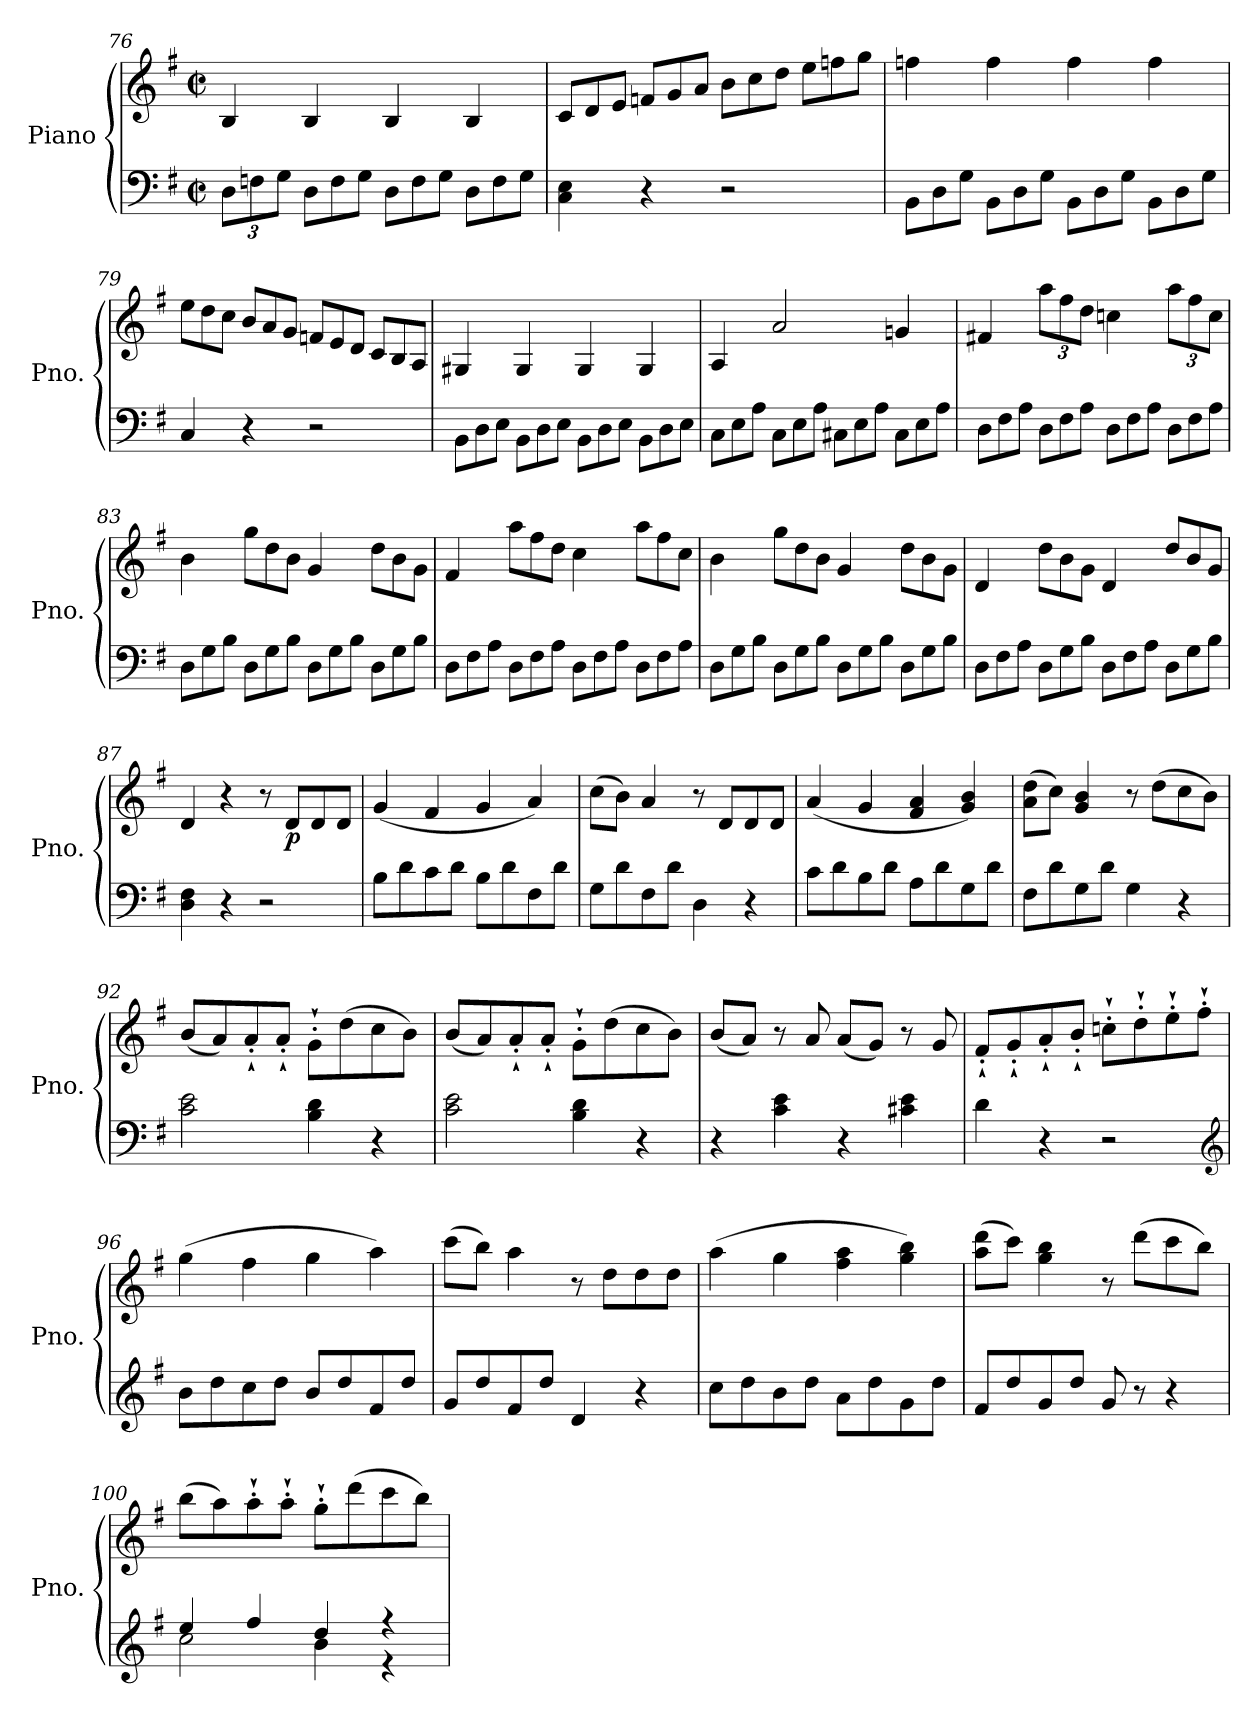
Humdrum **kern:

**kern	**kern	**dynam
*part1	*part1	*part1
*staff2	*staff1	*staff1/2
*I"Piano	*	*
*I'Pno.	*	*
!!LO:PB:g=z
*clefF4	*clefG2	*
*k[f#]	*k[f#]	*
*G:	*G:	*
*M2/2	*M2/2	*
*met(c|)	*met(c|)	*
*Xbrackettup	*	*
=76	=76	=76
12D\L	4B/	.
12Fn\	.	.
12G\J	.	.
*Xtuplet	*	*
12D\L	4B/	.
12F\	.	.
12G\J	.	.
12D\L	4B/	.
12F\	.	.
12G\J	.	.
12D\L	4B/	.
12F\	.	.
12G\J	.	.
=77	=77	=77
*	*Xtuplet	*
4C\ 4E\	12c/L	.
.	12d/	.
.	12e/J	.
4r	12fn/L	.
.	12g/	.
.	12a/J	.
2r	12b\L	.
.	12cc\	.
.	12dd\J	.
.	12ee\L	.
.	12ffn\	.
.	12gg\J	.
=78	=78	=78
12BB\L	4ffn\	.
12D\	.	.
12G\J	.	.
12BB\L	4ff\	.
12D\	.	.
12G\J	.	.
12BB\L	4ff\	.
12D\	.	.
12G\J	.	.
12BB\L	4ff\	.
12D\	.	.
12G\J	.	.
!!LO:LB:g=z
=79	=79	=79
4C/	12ee\L	.
.	12dd\	.
.	12cc\J	.
4r	12b/L	.
.	12a/	.
.	12g/J	.
2r	12fn/L	.
.	12e/	.
.	12d/J	.
.	12c/L	.
.	12B/	.
.	12A/J	.
=80	=80	=80
12BB\L	4G#X/	.
12D\	.	.
12E\J	.	.
12BB\L	4G#/	.
12D\	.	.
12E\J	.	.
12BB\L	4G#/	.
12D\	.	.
12E\J	.	.
12BB\L	4G#/	.
12D\	.	.
12E\J	.	.
=81	=81	=81
12C\L	4A/	.
12E\	.	.
12A\J	.	.
12C\L	2a/	.
12E\	.	.
12A\J	.	.
12C#X\L	.	.
12E\	.	.
12A\J	.	.
12C#\L	4gn/	.
12E\	.	.
12A\J	.	.
!!LO:LB:g=z
=82	=82	=82
12D\L	4f#X/	.
12F#\	.	.
12A\J	.	.
*	*tuplet	*
*	*Xbrackettup	*
12D\L	12aa\L	.
12F#\	12ff#\	.
12A\J	12dd\J	.
12D\L	4ccn\	.
12F#\	.	.
12A\J	.	.
12D\L	12aa\L	.
12F#\	12ff#\	.
12A\J	12cc\J	.
=83	=83	=83
12D\L	4b\	.
12G\	.	.
12B\J	.	.
*	*Xtuplet	*
12D\L	12gg\L	.
12G\	12dd\	.
12B\J	12b\J	.
12D\L	4g/	.
12G\	.	.
12B\J	.	.
12D\L	12dd\L	.
12G\	12b\	.
12B\J	12g\J	.
=84	=84	=84
12D\L	4f#/	.
12F#\	.	.
12A\J	.	.
12D\L	12aa\L	.
12F#\	12ff#\	.
12A\J	12dd\J	.
12D\L	4cc\	.
12F#\	.	.
12A\J	.	.
12D\L	12aa\L	.
12F#\	12ff#\	.
12A\J	12cc\J	.
!!LO:LB:g=z
=85	=85	=85
12D\L	4b\	.
12G\	.	.
12B\J	.	.
12D\L	12gg\L	.
12G\	12dd\	.
12B\J	12b\J	.
12D\L	4g/	.
12G\	.	.
12B\J	.	.
12D\L	12dd\L	.
12G\	12b\	.
12B\J	12g\J	.
=86	=86	=86
12D\L	4d/	.
12F#\	.	.
12A\J	.	.
12D\L	12dd\L	.
12G\	12b\	.
12B\J	12g\J	.
12D\L	4d/	.
12F#\	.	.
12A\J	.	.
12D\L	12dd/L	.
12G\	12b/	.
12B\J	12g/J	.
=87	=87	=87
4D\ 4F#\	4d/	.
4r	4r	.
2r	8r	.
!	!	!LO:DY:b
.	8d/L	p
.	8d/	.
.	8d/J	.
=88	=88	=88
8B\L	(4g/	.
8d\	.	.
8c\	4f#/	.
8d\J	.	.
8B\L	4g/	.
8d\	.	.
8F#\	4a/)	.
8d\J	.	.
!!LO:LB:g=z
=89	=89	=89
8G\L	(8cc\L	.
8d\	8b\J)	.
8F#\	4a/	.
8d\J	.	.
4D\	8r	.
.	8d/L	.
4r	8d/	.
.	8d/J	.
=90	=90	=90
8c\L	(4a/	.
8d\	.	.
8B\	4g/	.
8d\J	.	.
8A\L	4f#/ 4a/	.
8d\	.	.
8G\	4g/ 4b/)	.
8d\J	.	.
=91	=91	=91
8F#\L	(8a\ 8dd\L	.
8d\	8cc\J)	.
8G\	4g/ 4b/	.
8d\J	.	.
4G\	8r	.
.	(8dd\L	.
4r	8cc\	.
.	8b\J)	.
=92	=92	=92
2c\ 2e\	(8b/L	.
.	8a/)	.
.	8a`'/	.
.	8a`'/J	.
4B\ 4d\	8g`'\L	.
.	(8dd\	.
4r	8cc\	.
.	8b\J)	.
=93	=93	=93
2c\ 2e\	(8b/L	.
.	8a/)	.
.	8a`'/	.
.	8a`'/J	.
4B\ 4d\	8g`'\L	.
.	(8dd\	.
4r	8cc\	.
.	8b\J)	.
!!LO:PB:g=z
=94	=94	=94
4r	(8b/L	.
.	8a/J)	.
4c\ 4e\	8r	.
.	8a/	.
4r	(8a/L	.
.	8g/J)	.
4c#X\ 4e\	8r	.
.	8g/	.
=95	=95	=95
4d\	8f#`'/L	.
.	8g`'/	.
4r	8a`'/	.
.	8b`'/J	.
2r	8ccn`'\L	.
.	8dd`'\	.
.	8ee'`\	.
.	8ff#`'\J	.
*clefG2	*	*
=96	=96	=96
8b\L	(4gg\	.
8dd\	.	.
8cc\	4ff#\	.
8dd\J	.	.
8b/L	4gg\	.
8dd/	.	.
8f#/	4aa\)	.
8dd/J	.	.
=97	=97	=97
8g/L	(8ccc\L	.
8dd/	8bb\J)	.
8f#/	4aa\	.
8dd/J	.	.
4d/	8r	.
.	8dd\L	.
4r	8dd\	.
.	8dd\J	.
!!LO:LB:g=z
=98	=98	=98
8cc\L	(4aa\	.
8dd\	.	.
8b\	4gg\	.
8dd\J	.	.
8a\L	4ff#\ 4aa\	.
8dd\	.	.
8g\	4gg\ 4bb\)	.
8dd\J	.	.
=99	=99	=99
8f#/L	(8aa\ 8ddd\L	.
8dd/	8ccc\J)	.
8g/	4gg\ 4bb\	.
8dd/J	.	.
8g/	8r	.
8r	(8ddd\L	.
4r	8ccc\	.
.	8bb\J)	.
=100	=100	=100
*^	*	*
4ee/	2cc\	(8bb\L	.
.	.	8aa\)	.
4ff#/	.	8aa`'\	.
.	.	8aa`'\J	.
4dd/	4b\	8gg`'\L	.
.	.	(8ddd\	.
4r	4r	8ccc\	.
.	.	8bb\J)	.
*v	*v	*	*
=	=	=
*-	*-	*-
